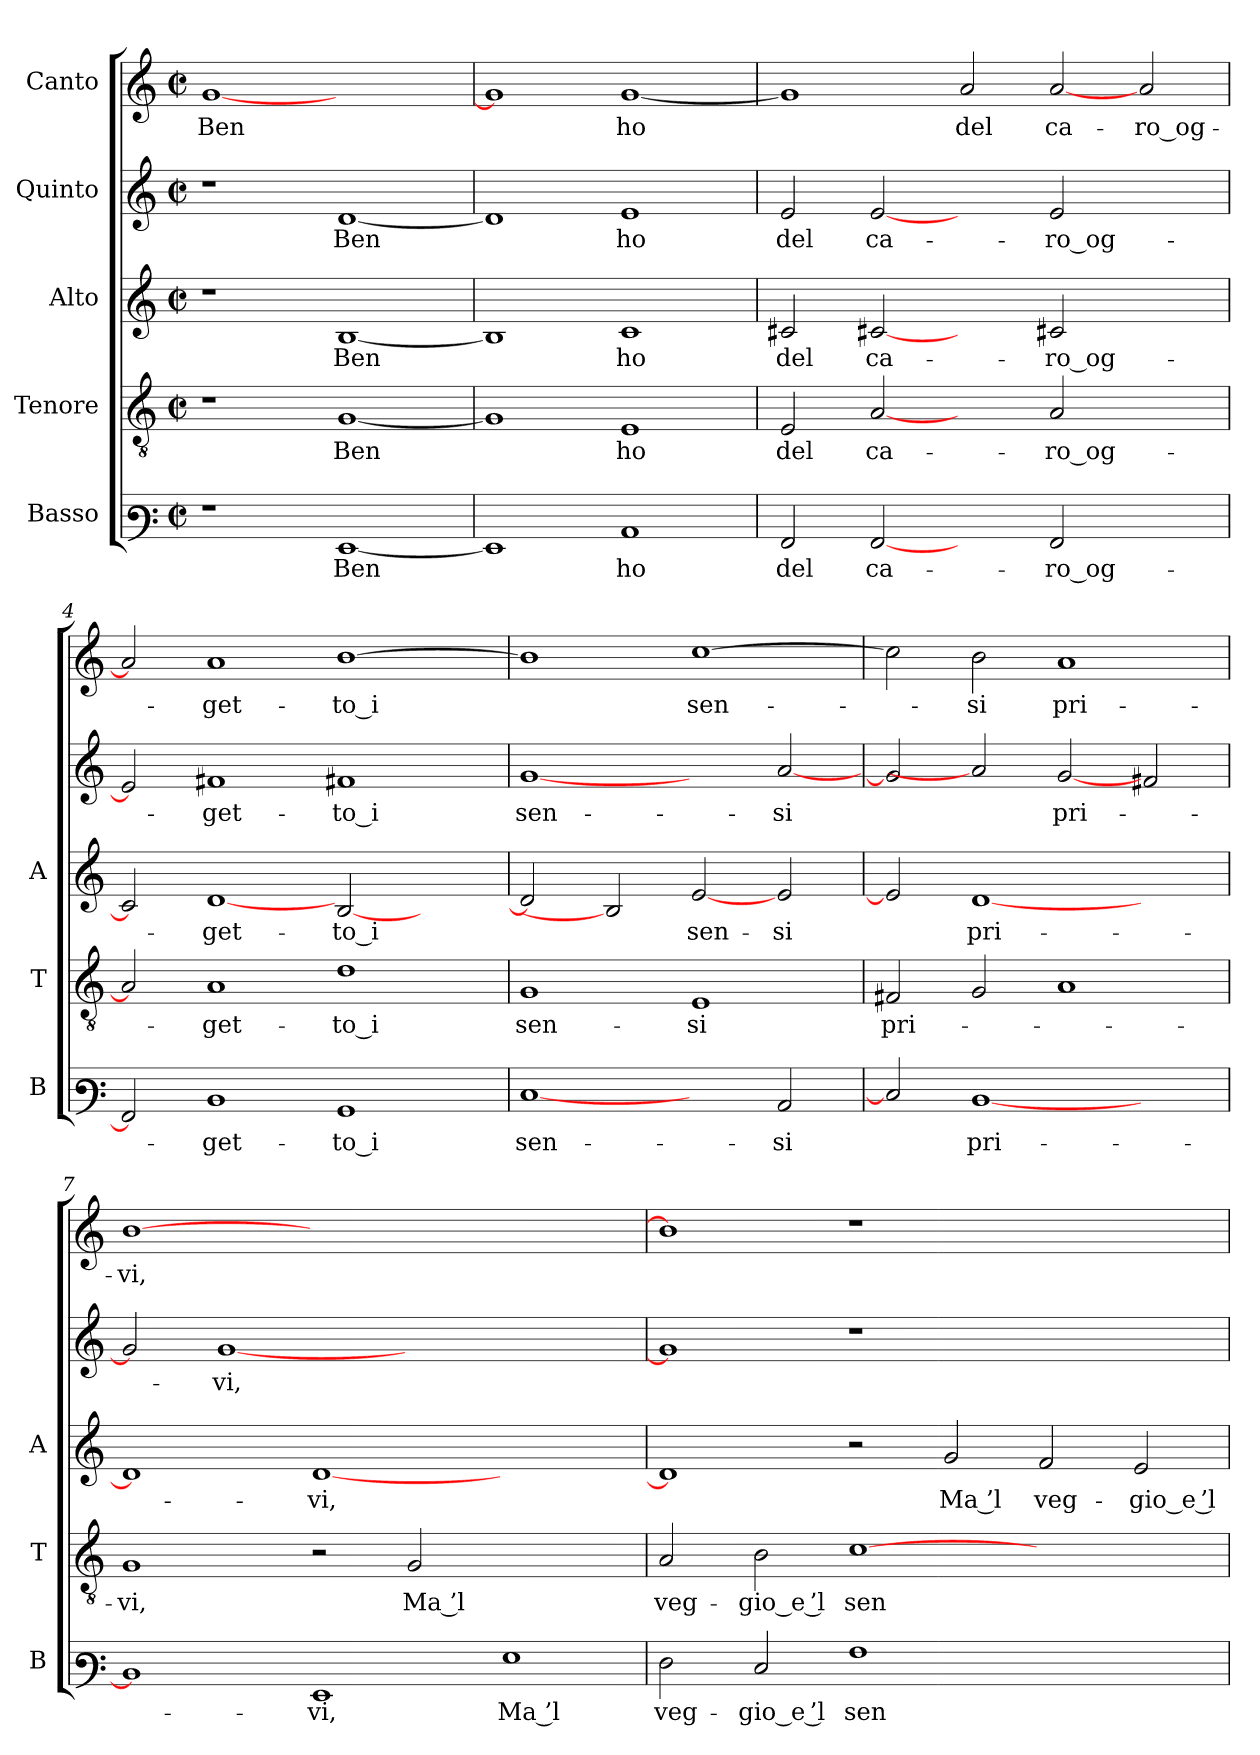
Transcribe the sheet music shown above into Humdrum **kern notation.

**kern	**text	**kern	**text	**kern	**text	**kern	**text	**kern	**text
*part5	*part5	*part4	*part4	*part3	*part3	*part2	*part2	*part1	*part1
*staff5	*staff5	*staff4	*staff4	*staff3	*staff3	*staff2	*staff2	*staff1	*staff1
*I"Basso	*	*I"Tenore	*	*I"Alto	*	*I"Quinto	*	*I"Canto	*
*I'B	*	*I'T	*	*I'A	*	*	*	*	*
*clefF3	*	*clefGv2	*	*clefG2	*	*clefG2	*	*clefG2	*
*k[]	*	*k[]	*	*k[]	*	*k[]	*	*k[]	*
*C:	*	*C:	*	*C:	*	*C:	*	*C:	*
*M2/2	*	*M2/2	*	*M2/2	*	*M2/2	*	*M2/2	*
*met(c|)	*	*met(c|)	*	*met(c|)	*	*met(c|)	*	*met(c|)	*
=1	=1	=1	=1	=1	=1	=1	=1	=1	=1
1r	.	1r	.	1r	.	1r	.	[1g	-Ben
[1GG	-Ben	[1G	-Ben	[1B	-Ben	[1d	-Ben	1ryy	.
=2	=2	=2	=2	=2	=2	=2	=2	=2	=2
1GG]	.	1G]	.	1B]	.	1d]	.	1g]	.
1C	-ho	1E	-ho	1c	-ho	1e	-ho	[1g	-ho
=3	=3	=3	=3	=3	=3	=3	=3	=3	=3
2AA	-del	2E	-del	2c#X	-del	2e	-del	1g]	.
[2AA	ca-	[2A	ca-	[2c#X	ca-	[2e	ca-	.	.
2ryy	.	2ryy	.	2ryy	.	2ryy	.	2a	-del
2AA	ro_og-	2A	ro_og-	2c#X	ro_og-	2e	ro_og-	[2a	ca-
2ryy	.	2ryy	.	2ryy	.	2ryy	.	2a	ro_og-
=4	=4	=4	=4	=4	=4	=4	=4	=4	=4
2AA]	.	2A]	.	2c#]	.	2e]	.	2a]	.
1D	get-	1A	get-	[1d	get-	1f#X	get-	1a	get-
1BB	-to_i	1d	-to_i	[2B	-to_i	1f#X	-to_i	[1b	-to_i
.	.	.	.	2ryy	.	.	.	.	.
=5	=5	=5	=5	=5	=5	=5	=5	=5	=5
[1E	sen-	1G	sen-	2d]	.	[1g	sen-	1b]	.
.	.	.	.	2B]	.	.	.	.	.
2ryy	.	1E	-si	[2e	sen-	2ryy	.	[1cc	sen-
2C	-si	.	.	2e	-si	[2a	-si	.	.
!!LO:LB:g=z
=6	=6	=6	=6	=6	=6	=6	=6	=6	=6
2E]	.	2F#X	pri-	2e]	.	2g]	.	2cc]	.
[1D	pri-	2G	.	[1d	pri-	2a]	.	2b	-si
.	.	1A	.	.	.	[2g	pri-	1a	pri-
2ryy	.	.	.	2ryy	.	2f#X	.	.	.
=7	=7	=7	=7	=7	=7	=7	=7	=7	=7
1D]	.	1G	-vi,	1d]	.	2g]	.	[1b	-vi,
.	.	.	.	.	.	[1g	-vi,	.	.
1GG	-vi,	2r	.	[1d	-vi,	.	.	0ryy	.
.	.	2G	-Ma ’l	.	.	1.ryy	.	.	.
1G	-Ma ’l	1ryy	.	1ryy	.	.	.	.	.
=8	=8	=8	=8	=8	=8	=8	=8	=8	=8
2F	veg-	2A	veg-	1d]	.	1g]	.	1b]	.
2E	-gio_e ’l	2B	-gio_e ’l	.	.	.	.	.	.
1A	sen-	[1c	sen-	2r	.	1r	.	1r	.
.	.	.	.	2g	-Ma ’l	.	.	.	.
1ryy	.	1ryy	.	2f	veg-	1ryy	.	1ryy	.
.	.	.	.	2e	-gio_e ’l	.	.	.	.
=	=	=	=	=	=	=	=	=	=
*-	*-	*-	*-	*-	*-	*-	*-	*-	*-
